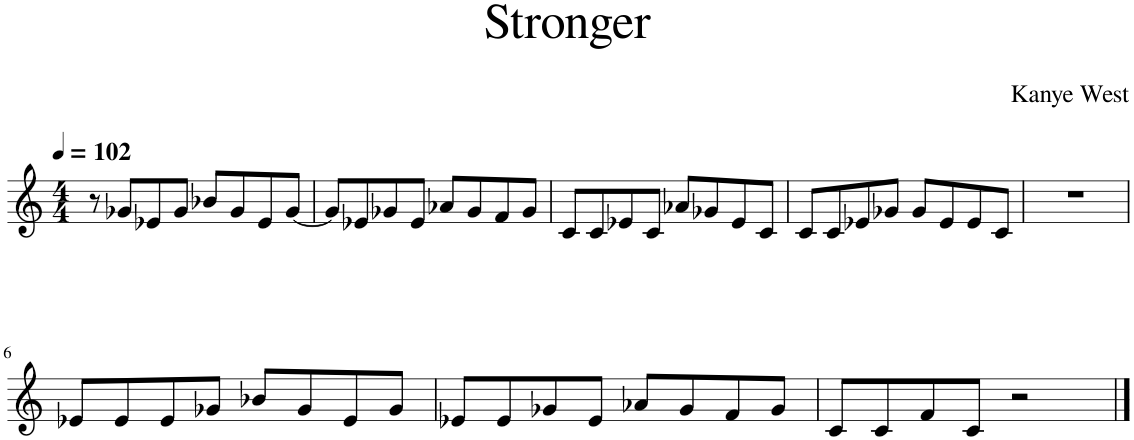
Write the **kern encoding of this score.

**kern
*part1
*staff1
*I"Piano
*I'Pno.
*clefG2
*k[]
*M4/4
*MM102
=1
8r
8g-X/L
8e-X/
8g-/J
8b-X/L
8g-/
8e-/
[8g-/J
=2
8g-/L]
8e-X/
8g-X/
8e-/J
8a-X/L
8g-/
8f/
8g-/J
=3
8c/L
8c/
8e-X/
8c/J
8a-X/L
8g-X/
8e-/
8c/J
=4
8c/L
8c/
8e-X/
8g-X/J
8g-/L
8e-/
8e-/
8c/J
=5
1r
!!LO:LB:g=z
=6
8e-X/L
8e-/
8e-/
8g-X/J
8b-X/L
8g-/
8e-/
8g-/J
=7
8e-X/L
8e-/
8g-X/
8e-/J
8a-X/L
8g-/
8f/
8g-/J
=8
8c/L
8c/
8f/
8c/J
2r
==
*-
